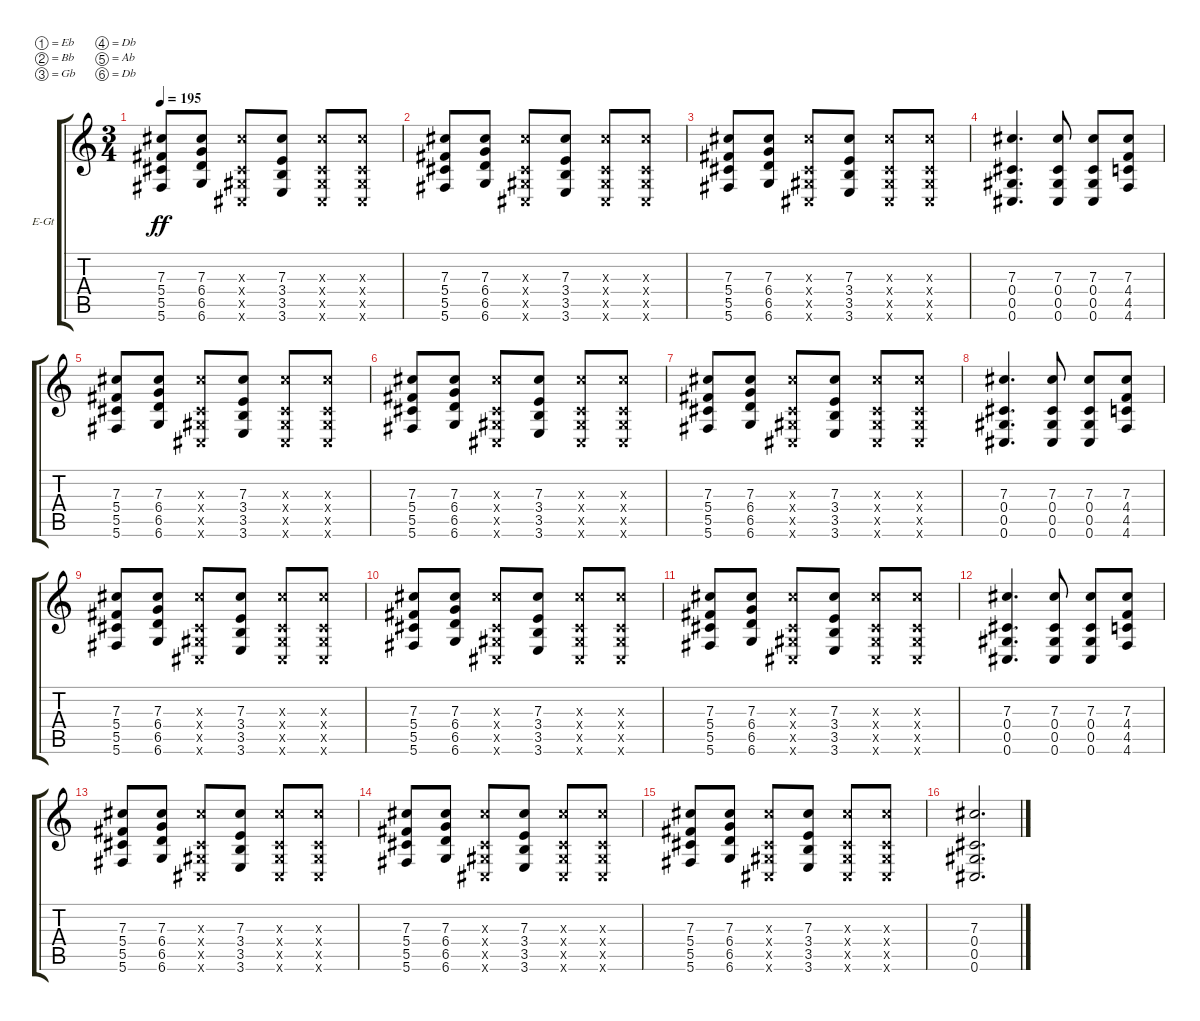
\bracketExtendMode groupsimilarinstruments
\firstSystemTrackNameOrientation horizontal
\otherSystemsTrackNameOrientation horizontal
\track ("Electric Guitar" "E-Gt") {instrument overdrivenguitar}
\staff {score tabs}
\tuning (Eb4 Bb3 Gb3 Db3 Ab2 Db2)
\ts (3 4)
\tempo 195
\clef g2
\scale
0.333333
\ks c
(5.6 5.5 5.4 7.3).8{dy ff} (7.3 6.4 6.5 6.6).8 (0.6{x} 0.5{x} 0.4{x} 7.3{x}).8 (3.6 3.5 3.4 7.3).8 (0.6{x} 0.5{x} 0.4{x} 7.3{x}).8 (7.3{x} 0.4{x} 0.5{x} 0.6{x}).8 |
\scale
0.333333 (5.6 5.5 5.4 7.3).8 (7.3 6.4 6.5 6.6).8 (0.6{x} 0.5{x} 0.4{x} 7.3{x}).8 (3.6 3.5 3.4 7.3).8 (0.6{x} 0.5{x} 0.4{x} 7.3{x}).8 (7.3{x} 0.4{x} 0.5{x} 0.6{x}).8 |
\scale
0.333333 (5.6 5.5 5.4 7.3).8 (7.3 6.4 6.5 6.6).8 (0.6{x} 0.5{x} 0.4{x} 7.3{x}).8 (3.6 3.5 3.4 7.3).8 (0.6{x} 0.5{x} 0.4{x} 7.3{x}).8 (7.3{x} 0.4{x} 0.5{x} 0.6{x}).8 |
\scale
0.333333 (7.3 0.4 0.5 0.6).4{d} (0.6 0.5 0.4 7.3).8 (0.6 0.5 0.4 7.3).8 (7.3 4.4 4.5 4.6).8 |
\scale
0.333333 (5.6 5.5 5.4 7.3).8 (7.3 6.4 6.5 6.6).8 (0.6{x} 0.5{x} 0.4{x} 7.3{x}).8 (3.6 3.5 3.4 7.3).8 (0.6{x} 0.5{x} 0.4{x} 7.3{x}).8 (7.3{x} 0.4{x} 0.5{x} 0.6{x}).8 |
\scale
0.333333 (5.6 5.5 5.4 7.3).8 (7.3 6.4 6.5 6.6).8 (0.6{x} 0.5{x} 0.4{x} 7.3{x}).8 (3.6 3.5 3.4 7.3).8 (0.6{x} 0.5{x} 0.4{x} 7.3{x}).8 (7.3{x} 0.4{x} 0.5{x} 0.6{x}).8 |
\scale
0.333333 (5.6 5.5 5.4 7.3).8 (7.3 6.4 6.5 6.6).8 (0.6{x} 0.5{x} 0.4{x} 7.3{x}).8 (3.6 3.5 3.4 7.3).8 (0.6{x} 0.5{x} 0.4{x} 7.3{x}).8 (7.3{x} 0.4{x} 0.5{x} 0.6{x}).8 |
\scale
0.333333 (7.3 0.4 0.5 0.6).4{d} (0.6 0.5 0.4 7.3).8 (0.6 0.5 0.4 7.3).8 (7.3 4.4 4.5 4.6).8 |
\scale
0.333333 (5.6 5.5 5.4 7.3).8 (7.3 6.4 6.5 6.6).8 (0.6{x} 0.5{x} 0.4{x} 7.3{x}).8 (3.6 3.5 3.4 7.3).8 (0.6{x} 0.5{x} 0.4{x} 7.3{x}).8 (7.3{x} 0.4{x} 0.5{x} 0.6{x}).8 |
\scale
0.333333 (5.6 5.5 5.4 7.3).8 (7.3 6.4 6.5 6.6).8 (0.6{x} 0.5{x} 0.4{x} 7.3{x}).8 (3.6 3.5 3.4 7.3).8 (0.6{x} 0.5{x} 0.4{x} 7.3{x}).8 (7.3{x} 0.4{x} 0.5{x} 0.6{x}).8 |
\scale
0.333333 (5.6 5.5 5.4 7.3).8 (7.3 6.4 6.5 6.6).8 (0.6{x} 0.5{x} 0.4{x} 7.3{x}).8 (3.6 3.5 3.4 7.3).8 (0.6{x} 0.5{x} 0.4{x} 7.3{x}).8 (7.3{x} 0.4{x} 0.5{x} 0.6{x}).8 |
\scale
0.333333 (7.3 0.4 0.5 0.6).4{d} (0.6 0.5 0.4 7.3).8 (0.6 0.5 0.4 7.3).8 (7.3 4.4 4.5 4.6).8 |
\scale
0.333333 (5.6 5.5 5.4 7.3).8 (7.3 6.4 6.5 6.6).8 (0.6{x} 0.5{x} 0.4{x} 7.3{x}).8 (3.6 3.5 3.4 7.3).8 (0.6{x} 0.5{x} 0.4{x} 7.3{x}).8 (7.3{x} 0.4{x} 0.5{x} 0.6{x}).8 |
\scale
0.333333 (5.6 5.5 5.4 7.3).8 (7.3 6.4 6.5 6.6).8 (0.6{x} 0.5{x} 0.4{x} 7.3{x}).8 (3.6 3.5 3.4 7.3).8 (0.6{x} 0.5{x} 0.4{x} 7.3{x}).8 (7.3{x} 0.4{x} 0.5{x} 0.6{x}).8 |
\scale
0.333333 (5.6 5.5 5.4 7.3).8 (7.3 6.4 6.5 6.6).8 (0.6{x} 0.5{x} 0.4{x} 7.3{x}).8 (3.6 3.5 3.4 7.3).8 (0.6{x} 0.5{x} 0.4{x} 7.3{x}).8 (7.3{x} 0.4{x} 0.5{x} 0.6{x}).8 |
\scale
0.333333 (0.6 0.5 0.4 7.3).2{d}
